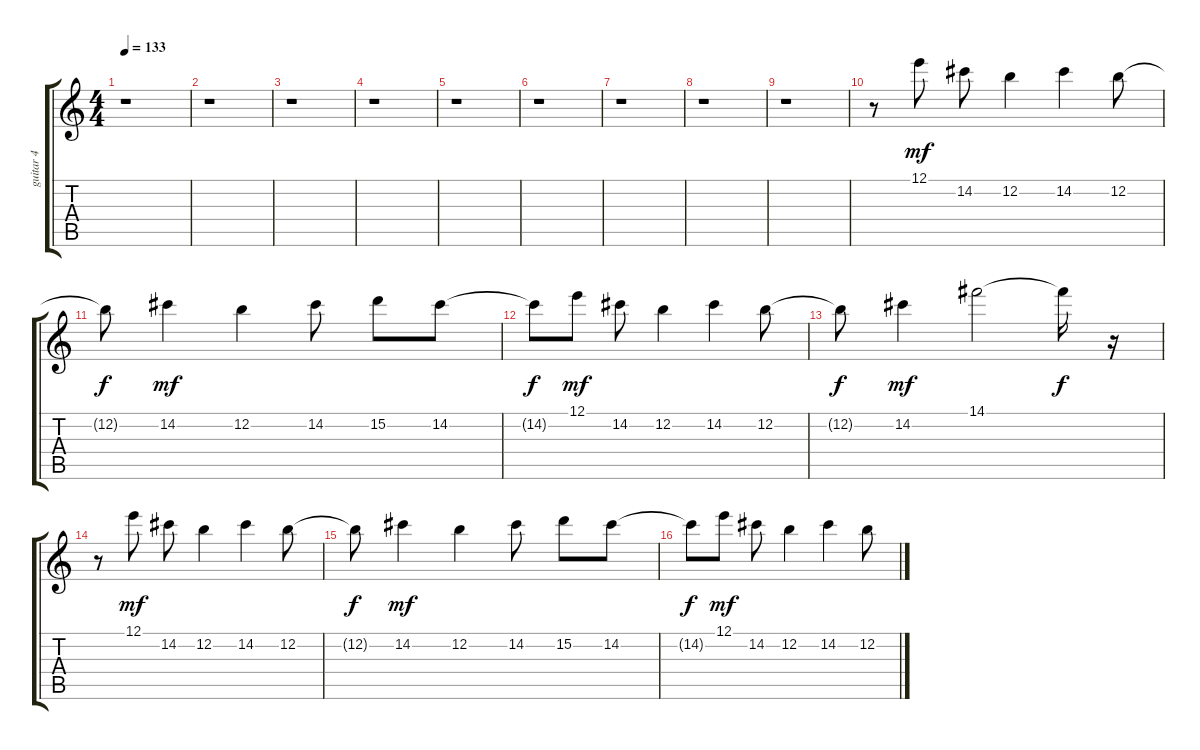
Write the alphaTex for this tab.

\track ("guitar 4" "guitar 4") {instrument distortionguitar}
\staff {score tabs}
\tuning (E4 B3 G3 D3 A2 E2) {hide}
\ts (4 4)
\tempo 133
\clef g2
\ks c
r.1{dy mf} |
r.1 |
r.1 |
r.1 |
r.1 |
r.1 |
r.1 |
r.1 |
r.1 |
r.8 12.1.8 14.2.8 12.2.4 14.2.4 12.2.8 |
12.2{t}.8{dy f} 14.2.4{dy mf} 12.2.4 14.2.8 15.2.8 14.2.8 |
14.2{t}.8{dy f} 12.1.8{dy mf} 14.2.8 12.2.4 14.2.4 12.2.8 |
12.2{t}.8{dy f} 14.2.4{dy mf} 14.1.2 14.1{t}.16{dy f} r.16 |
r.8 12.1.8{dy mf} 14.2.8 12.2.4 14.2.4 12.2.8 |
12.2{t}.8{dy f} 14.2.4{dy mf} 12.2.4 14.2.8 15.2.8 14.2.8 |
14.2{t}.8{dy f} 12.1.8{dy mf} 14.2.8 12.2.4 14.2.4 12.2.8
